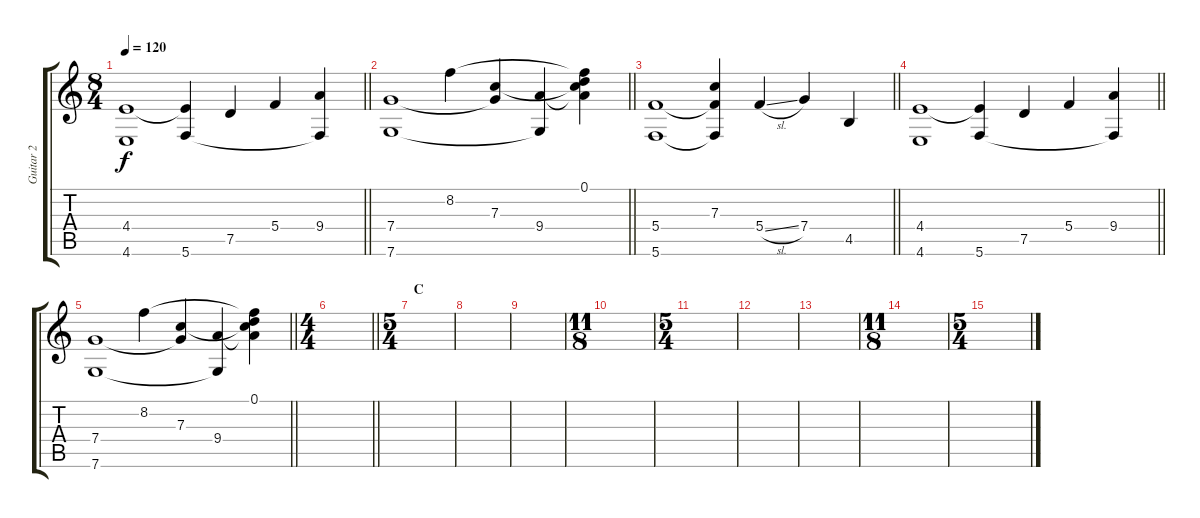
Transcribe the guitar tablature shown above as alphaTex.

\track ("Guitar 2" "Guitar 2") {instrument distortionguitar}
\staff {score tabs}
\tuning (D4 A3 F3 C3 G2 C2) {hide}
\ts (8 4)
\tempo 120
\clef g2
\barLineRight lightlight
\ks c
(4.4 4.6).1{dy f} (4.4{t} 5.6).4 7.5.4 5.4.4 (9.4 5.6{t}).4 |
\barLineRight lightlight
(7.4 7.6).1 8.2.4 (7.3 7.4{t}).4 (9.4 7.6{t}).4 (0.1 8.2{t} 7.3{t} 9.4{t}).4 |
\barLineRight lightlight
(5.4 5.6).1 (7.3 5.4{t} 5.6{t}).4 5.4{sl}.4 7.4.4 4.5.4 |
\barLineRight lightlight
(4.4 4.6).1 (4.4{t} 5.6).4 7.5.4 5.4.4 (9.4 5.6{t}).4 |
\barLineRight lightlight
(7.4 7.6).1 8.2.4 (7.3 7.4{t}).4 (9.4 7.6{t}).4 (0.1 8.2{t} 7.3{t} 9.4{t}).4 |
\ts (4 4)
\barLineRight lightlight
|
\ts (5 4)
\section ("" "C")
|
|
|
\ts (11 8)
|
\ts (5 4)
|
|
|
\ts (11 8)
|
\ts (5 4)
